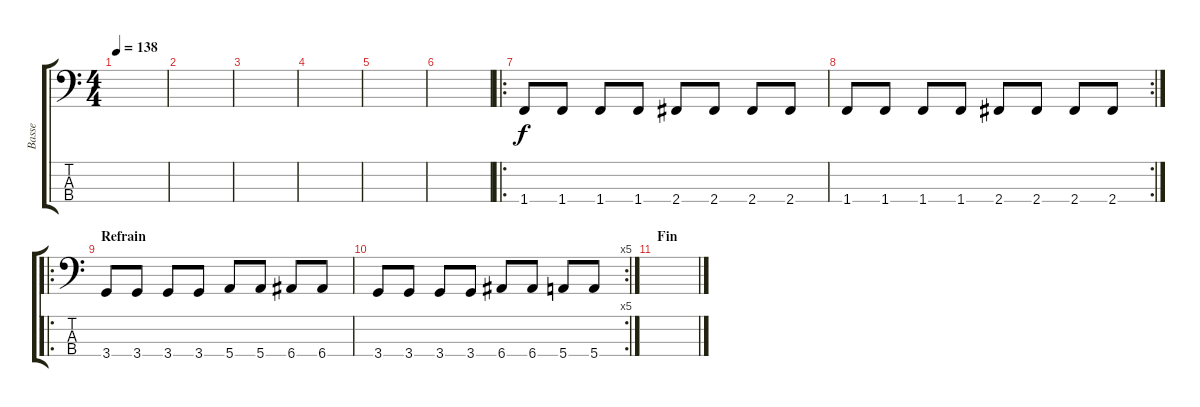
\track ("Basse" "Basse") {instrument electricbasspick}
\staff {score tabs}
\tuning (G2 D2 A1 E1) {hide}
\ts (4 4)
\tempo 138
\clef f4
\ks c
|
|
|
|
|
|
\ro
1.4.8 1.4.8 1.4.8 1.4.8 2.4.8 2.4.8 2.4.8 2.4.8 |
\rc 2
1.4.8 1.4.8 1.4.8 1.4.8 2.4.8 2.4.8 2.4.8 2.4.8 |
\ro
\section ("" "Refrain")
3.4.8 3.4.8 3.4.8 3.4.8 5.4.8 5.4.8 6.4.8 6.4.8 |
\rc 5
3.4.8 3.4.8 3.4.8 3.4.8 6.4.8 6.4.8 5.4.8 5.4.8 |
\section ("" "Fin")
